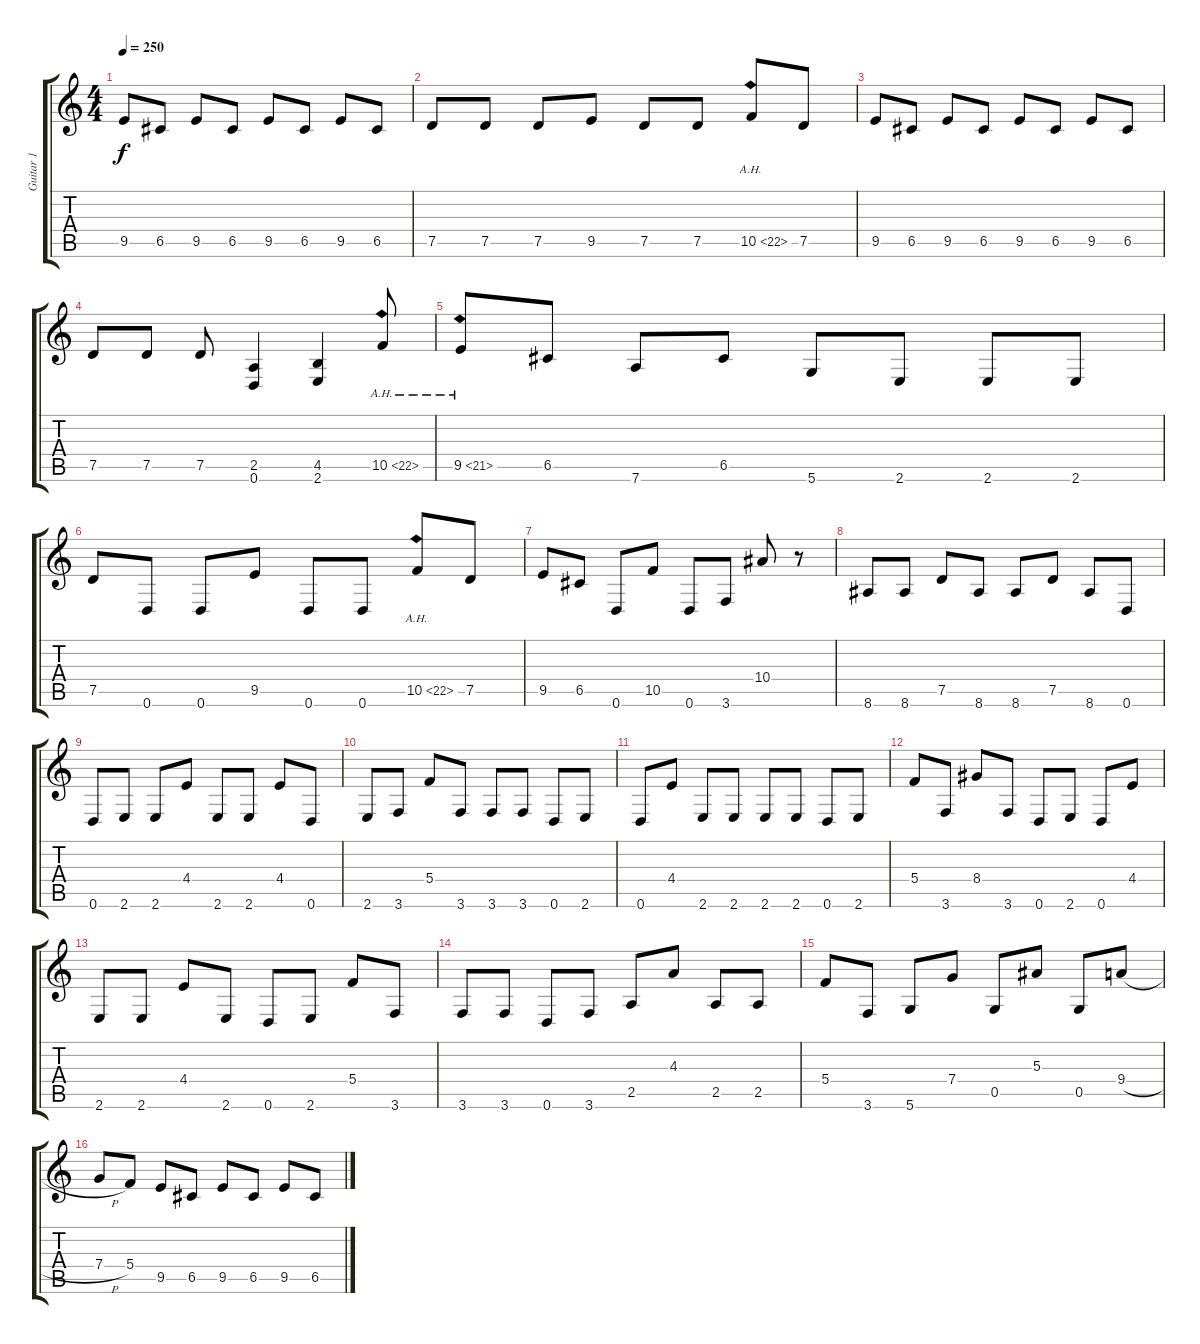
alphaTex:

\track ("Guitar 1" "Guitar 1") {instrument distortionguitar}
\staff {score tabs}
\tuning (D4 A3 F3 C3 G2 D2) {hide}
\ts (4 4)
\tempo 250
\clef g2
\ks c
9.5.8{dy f instrument distortionguitar} 6.5.8 9.5.8 6.5.8 9.5.8 6.5.8 9.5.8 6.5.8 |
7.5.8 7.5.8 7.5.8 9.5.8 7.5.8 7.5.8 10.5{ah 12}.8 7.5.8 |
9.5.8 6.5.8 9.5.8 6.5.8 9.5.8 6.5.8 9.5.8 6.5.8 |
7.5.8 7.5.8 7.5.8 (2.5 0.6).4 (4.5 2.6).4 10.5{ah 12}.8 |
9.5{ah 12}.8 6.5.8 7.6.8 6.5.8 5.6.8 2.6.8 2.6.8 2.6.8 |
7.5.8 0.6.8 0.6.8 9.5.8 0.6.8 0.6.8 10.5{ah 12}.8 7.5.8 |
9.5.8 6.5.8 0.6.8 10.5.8 0.6.8 3.6.8 10.4.8 r.8 |
8.6.8 8.6.8 7.5.8 8.6.8 8.6.8 7.5.8 8.6.8 0.6.8 |
0.6.8 2.6.8 2.6.8 4.4.8 2.6.8 2.6.8 4.4.8 0.6.8 |
2.6.8 3.6.8 5.4.8 3.6.8 3.6.8 3.6.8 0.6.8 2.6.8 |
0.6.8 4.4.8 2.6.8 2.6.8 2.6.8 2.6.8 0.6.8 2.6.8 |
5.4.8 3.6.8 8.4.8 3.6.8 0.6.8 2.6.8 0.6.8 4.4.8 |
2.6.8 2.6.8 4.4.8 2.6.8 0.6.8 2.6.8 5.4.8 3.6.8 |
3.6.8 3.6.8 0.6.8 3.6.8 2.5.8 4.3.8 2.5.8 2.5.8 |
5.4.8 3.6.8 5.6.8 7.4.8 0.5.8 5.3.8 0.5.8 9.4{h}.8 |
7.4{h}.8 5.4.8 9.5.8 6.5.8 9.5.8 6.5.8 9.5.8 6.5.8
